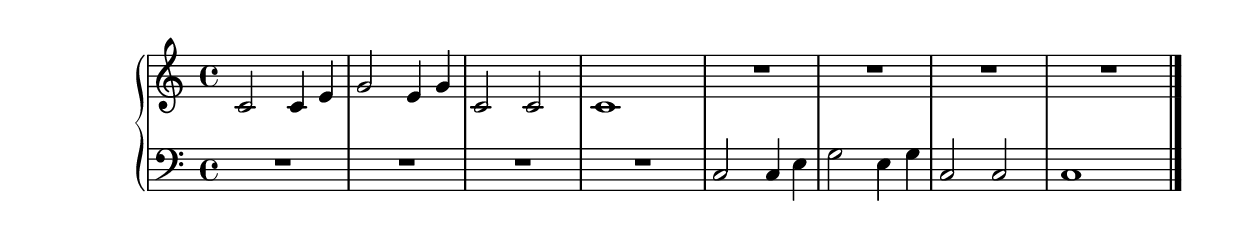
\version "2.20.0"
\header {
\include "lilypond-book-preamble.ly"
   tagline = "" % removed
 }
\score {
 {
    \new PianoStaff 
  <<
    \new Staff = "upper" 
\relative c' {
  \clef treble
  \key c \major
  \time 4/4

  c2 c4 e | g2 e4 g | c,2 c2 | c1 | R1 | R1 | R1 | R1 \bar "|."
}

\new Staff = "lower" 
\relative c {
  \clef bass
  \key c \major
  \time 4/4

  R1 | R1 | R1 | R1 |c2 c4 e | g2 e4 g | c,2 c2 | c1 \bar "|."
}
>>

}
\layout {
  \context {
      \Score 
      proportionalNotationDuration =  #(ly:make-moment 1/5)
 }
 }
\midi {\tempo 4 = 60}
}
